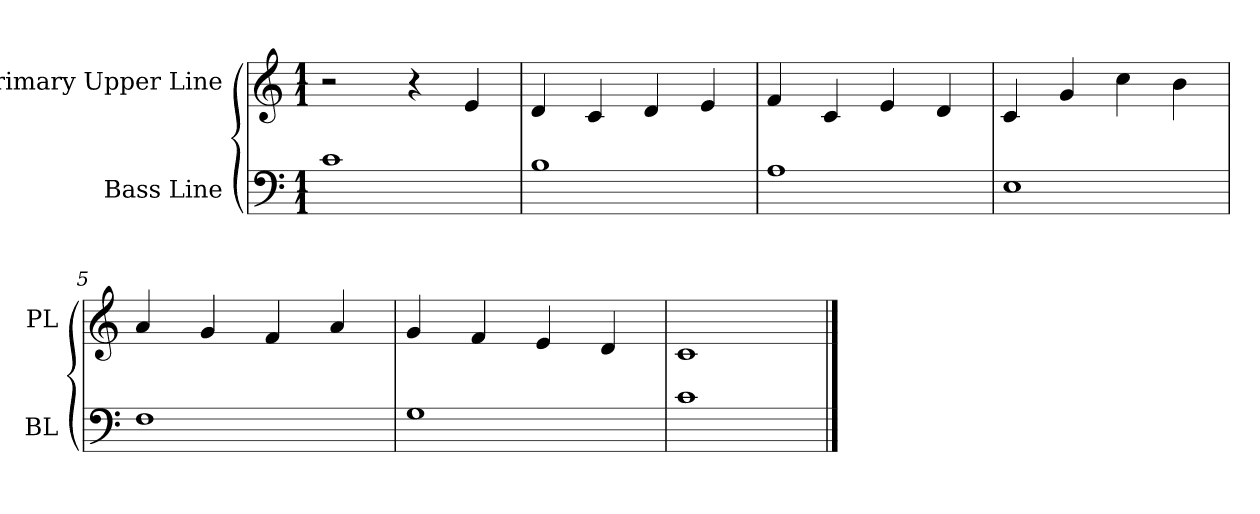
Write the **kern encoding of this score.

**kern	**kern
*part2	*part1
*staff2	*staff1
*I"Bass Line	*I"Primary Upper Line
*I'BL	*I'PL
*clefF4	*clefG2
*k[]	*k[]
*M1/1	*M1/1
=1	=1
1c	2r
.	4r
.	4e/
=2	=2
1B	4d/
.	4c/
.	4d/
.	4e/
=3	=3
1A	4f/
.	4c/
.	4e/
.	4d/
=4	=4
1E	4c/
.	4g/
.	4cc\
.	4b\
=5	=5
1F	4a/
.	4g/
.	4f/
.	4a/
=6	=6
1G	4g/
.	4f/
.	4e/
.	4d/
=7	=7
1c	1c
==	==
*-	*-
